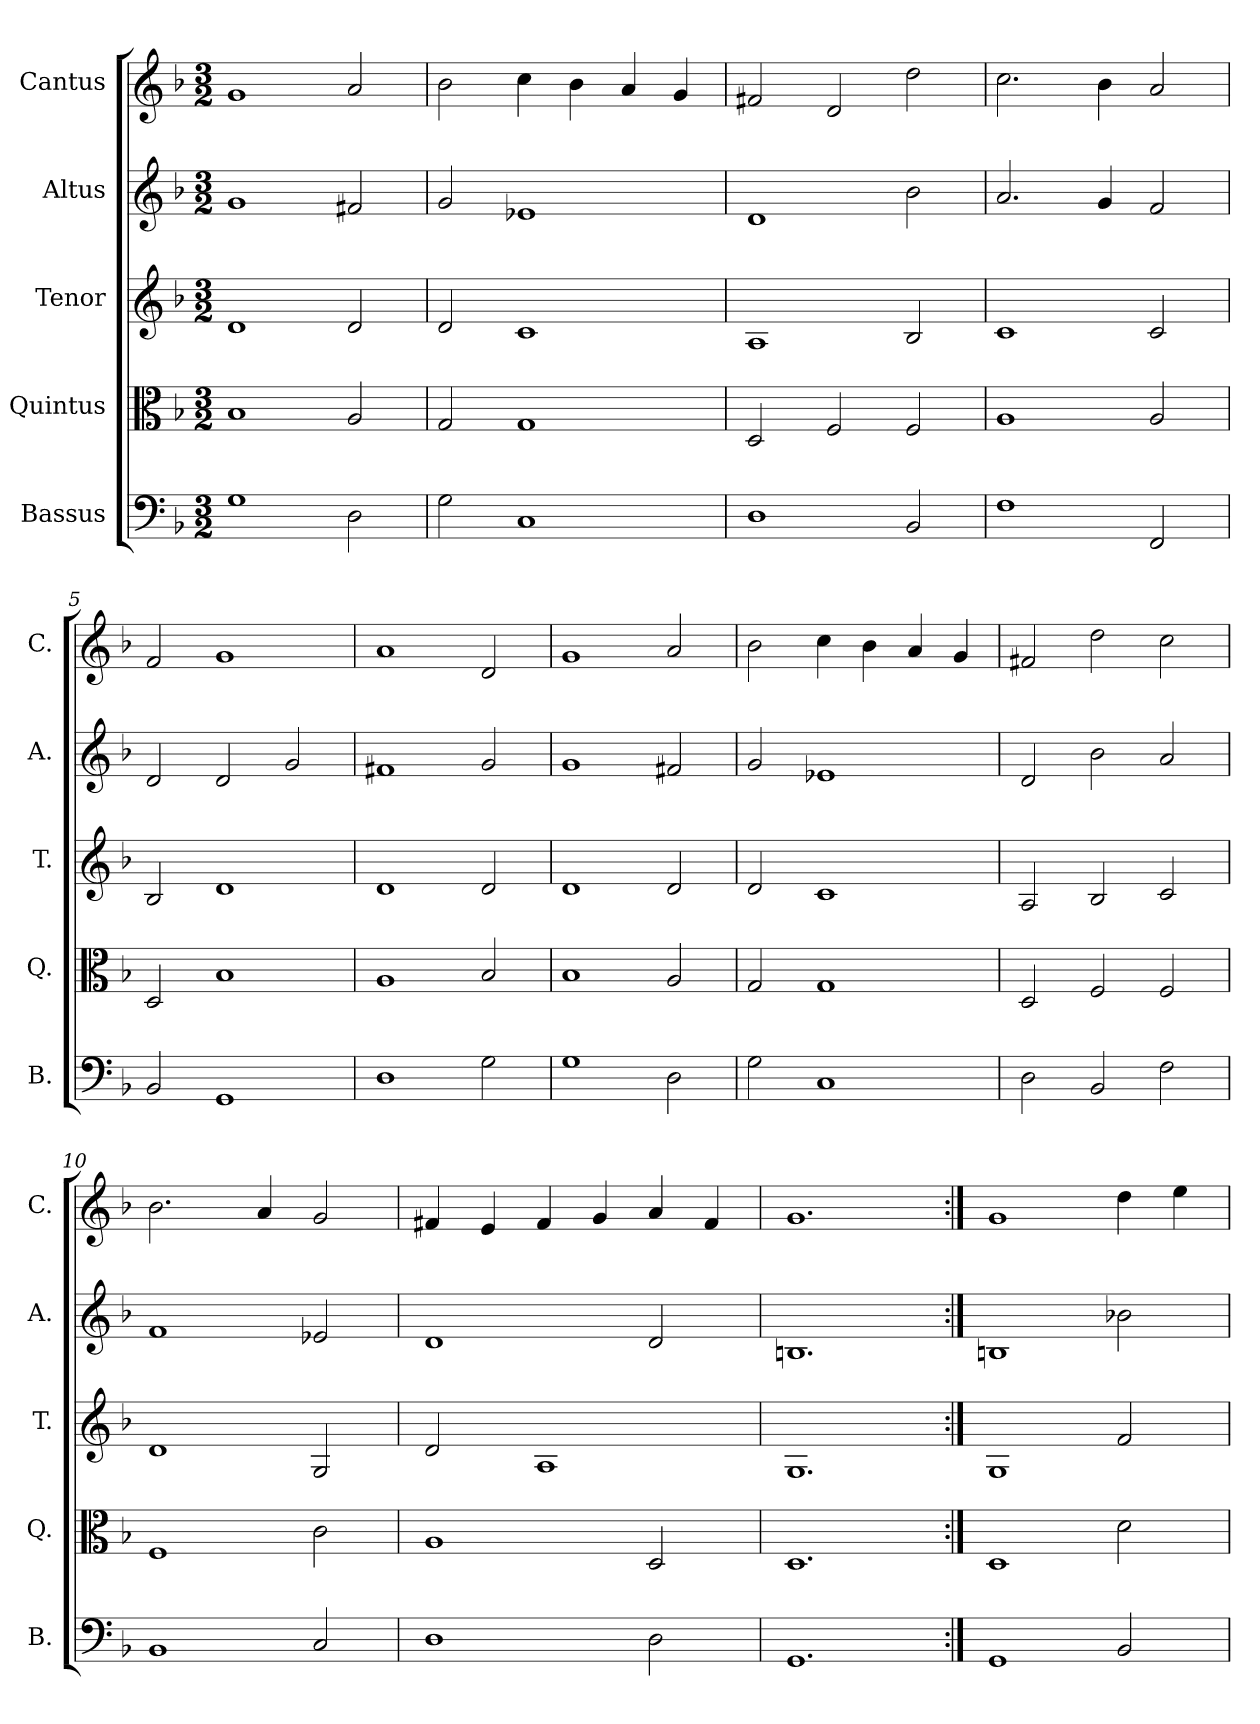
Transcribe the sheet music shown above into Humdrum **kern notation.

**kern	**kern	**kern	**kern	**kern
*part5	*part4	*part3	*part2	*part1
*staff5	*staff4	*staff3	*staff2	*staff1
*I"Bassus	*I"Quintus	*I"Tenor	*I"Altus	*I"Cantus
*I'B.	*I'Q.	*I'T.	*I'A.	*I'C.
*clefF4	*clefC3	*clefG2	*clefG2	*clefG2
*k[b-]	*k[b-]	*k[b-]	*k[b-]	*k[b-]
*F:	*F:	*F:	*F:	*F:
*M3/2	*M3/2	*M3/2	*M3/2	*M3/2
=1	=1	=1	=1	=1
1G	1B-	1d	1g	1g
2D\	2A/	2d/	2f#X/	2a/
=2	=2	=2	=2	=2
2G\	2G/	2d/	2g/	2b-\
1C	1G	1c	1e-X	4cc\
.	.	.	.	4b-\
.	.	.	.	4a/
.	.	.	.	4g/
=3	=3	=3	=3	=3
1D	2D/	1A	1d	2f#X/
.	2F/	.	.	2d/
2BB-/	2F/	2B-/	2b-\	2dd\
=4	=4	=4	=4	=4
1F	1A	1c	2.a/	2.cc\
.	.	.	4g/	4b-\
2FF/	2A/	2c/	2f/	2a/
!!LO:LB:g=z
=5	=5	=5	=5	=5
2BB-/	2D/	2B-/	2d/	2f/
1GG	1B-	1d	2d/	1g
.	.	.	2g/	.
=6	=6	=6	=6	=6
1D	1A	1d	1f#X	1a
2G\	2B-/	2d/	2g/	2d/
=7	=7	=7	=7	=7
1G	1B-	1d	1g	1g
2D\	2A/	2d/	2f#X/	2a/
=8	=8	=8	=8	=8
2G\	2G/	2d/	2g/	2b-\
1C	1G	1c	1e-X	4cc\
.	.	.	.	4b-\
.	.	.	.	4a/
.	.	.	.	4g/
=9	=9	=9	=9	=9
2D\	2D/	2A/	2d/	2f#X/
2BB-/	2F/	2B-/	2b-\	2dd\
2F\	2F/	2c/	2a/	2cc\
!!LO:PB:g=z
=10	=10	=10	=10	=10
1BB-	1F	1d	1f	2.b-\
.	.	.	.	4a/
2C/	2c\	2G/	2e-X/	2g/
=11	=11	=11	=11	=11
1D	1A	2d/	1d	4f#X/
.	.	.	.	4e/
.	.	1A	.	4f#/
.	.	.	.	4g/
2D\	2D/	.	2d/	4a/
.	.	.	.	4f#/
=12	=12	=12	=12	=12
1.GG	1.D	1.G	1.Bn	1.g
=13:|!	=13:|!	=13:|!	=13:|!	=13:|!
1GG	1D	1G	1Bn	1g
2BB-/	2d\	2f/	2b-X\	4dd\
.	.	.	.	4ee\
=	=	=	=	=
*-	*-	*-	*-	*-
